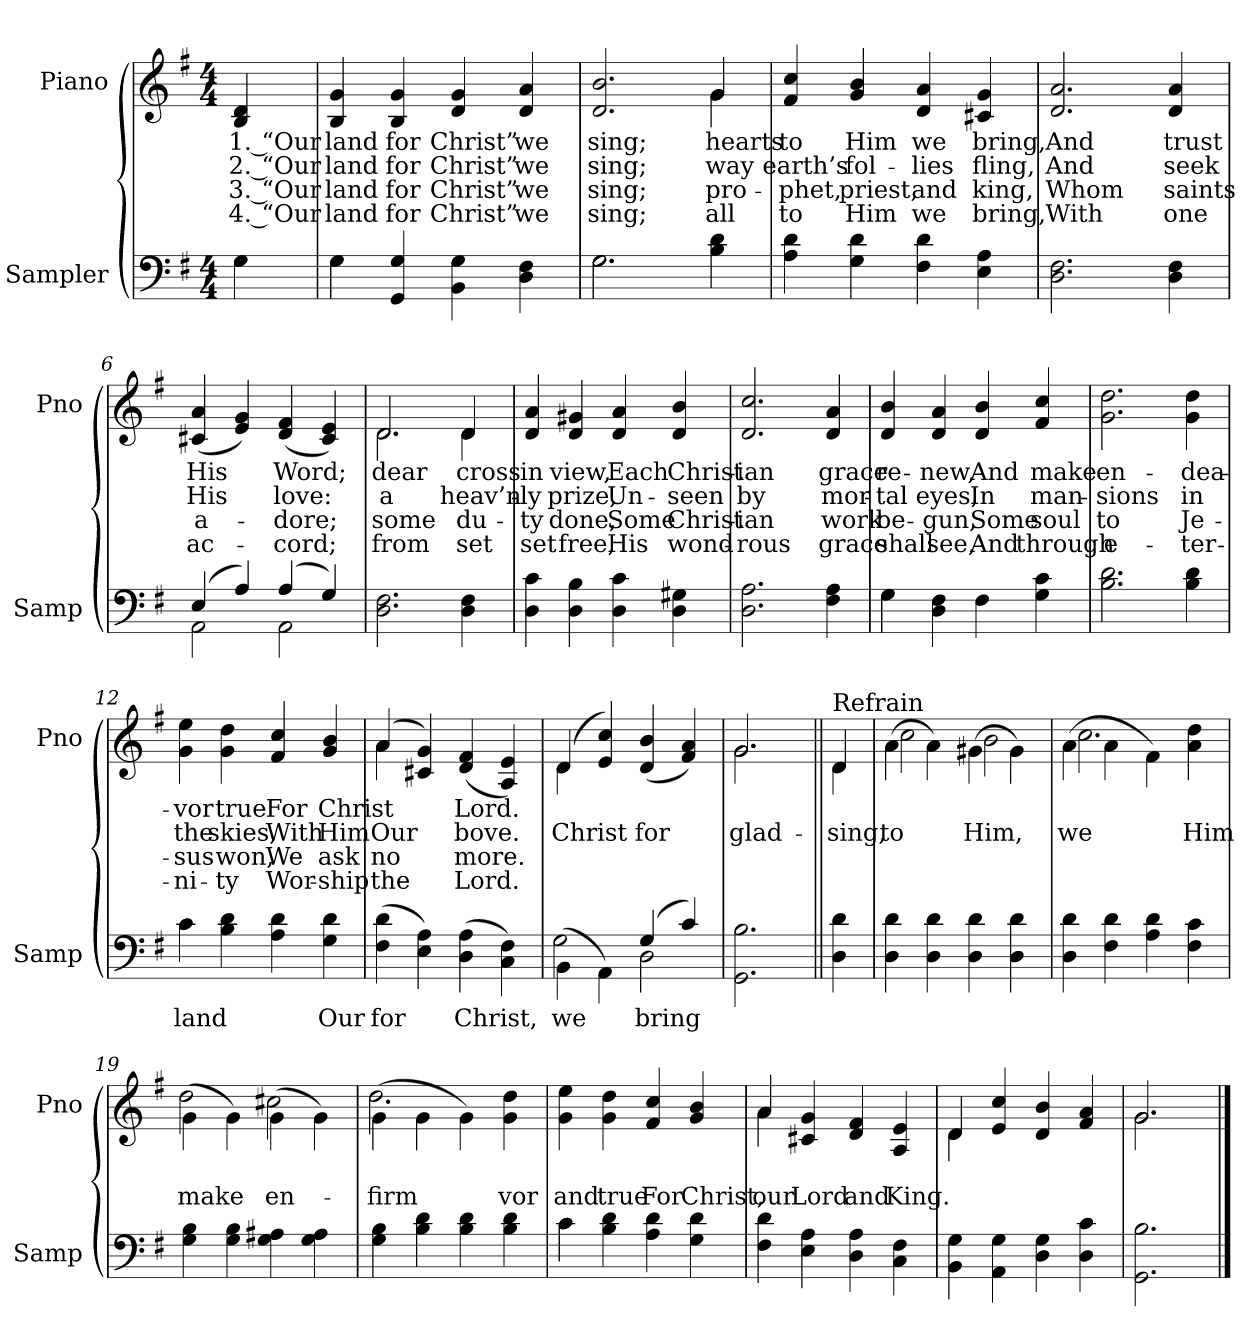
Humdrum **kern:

**kern	**text	**kern	**text	**text	**text	**text
*part2	*part2	*part1	*part1	*part1	*part1	*part1
*staff2	*staff2	*staff1	*staff1	*staff1	*staff1	*staff1
*I"Sampler	*	*I"Piano	*	*	*	*
*I'Samp	*	*I'Pno	*	*	*	*
*clefF4	*	*clefG2	*	*	*	*
*k[f#]	*	*k[f#]	*	*	*	*
*G:	*	*G:	*	*	*	*
*M4/4	*	*M4/4	*	*	*	*
=1	=1	=1	=1	=1	=1	=1
*^	*	*	*	*	*	*
4G\	4G	.	4B 4d	1. “Our	2. “Our	3. “Our	4. “Our
=2	=2	=2	=2	=2	=2	=2	=2
4G\	4G	.	4B 4g	land	land	land	land
4GG 4G	2.ryy	.	4B 4g	for	for	for	for
4BB 4G	.	.	4d 4g	Christ”	Christ”	Christ”	Christ”
4D 4F#	.	.	4d 4a	we	we	we	we
=3	=3	=3	=3	=3	=3	=3	=3
*	*	*	*^	*	*	*	*
2.G\	2.G	.	2.d 2.b	2.ryy	sing;	sing;	sing;	sing;
4B 4d	4ryy	.	4g/	4g	hearts	-way	pro-	all
*v	*v	*	*	*	*	*	*	*
*	*	*v	*v	*	*	*	*
=4	=4	=4	=4	=4	=4	=4
4A 4d	.	4f# 4cc	to	earth’s	-phet,	to
4G 4d	.	4g 4b	Him	fol-	priest,	Him
4F# 4d	.	4d 4a	we	-lies	and	we
4E 4A	.	4c#X 4g	bring,	fling,	king,	bring,
=5	=5	=5	=5	=5	=5	=5
2.D 2.F#	.	2.d 2.a	And	And	Whom	With
4D 4F#	.	4d 4a	trust	seek	saints	one
=6	=6	=6	=6	=6	=6	=6
*^	*	*	*	*	*	*
(4E/	2AA	.	(4c#X 4a	His	His	a-	ac-
4A/)	.	.	4e 4g)	.	.	.	.
(4A/	2AA	.	(4d 4f#	Word;	love:	-dore;	-cord;
4G/)	.	.	4c# 4e)	.	.	.	.
*v	*v	*	*	*	*	*	*
=7	=7	=7	=7	=7	=7	=7
*	*	*^	*	*	*	*
2.D 2.F#	.	2.d/	2.d	dear	a	some	from
4D 4F#	.	4d/	4d	cross	heav’n-	du-	set
*	*	*v	*v	*	*	*	*
=8	=8	=8	=8	=8	=8	=8
4D 4c	.	4d/ 4a/	in	-ly	-ty	set
4D 4B	.	4d/ 4g#X/	view,	prize,	done,	free,
4D 4c	.	4d/ 4a/	Each	Un-	Some	His
4D 4G#X	.	4d 4b	Christ-	-seen	Christ-	wond-
=9	=9	=9	=9	=9	=9	=9
2.D 2.A	.	2.d 2.cc	-ian	by	-ian	-rous
4F# 4A	.	4d 4a	grace	mor-	work	grace
=10	=10	=10	=10	=10	=10	=10
*^	*	*	*	*	*	*
4G\	4G	.	4d 4b	re-	-tal	be-	shall
4D 4F#	2.ryy	.	4d 4a	-new,	eyes,	-gun,	see,
4F#	.	.	4d 4b	And	In	Some	And
4G 4c	.	.	4f# 4cc	make	man-	soul	through
*v	*v	*	*	*	*	*	*
=11	=11	=11	=11	=11	=11	=11
2.B 2.d	.	2.g 2.dd	en-	-sions	to	e-
4B 4d	.	4g 4dd	-dea-	in	Je-	-ter-
=12	=12	=12	=12	=12	=12	=12
*^	*	*	*	*	*	*
4c\	4c	land	4g 4ee	-vor	the	-sus	-ni-
4B 4d	2.ryy	.	4g 4dd	true	skies,	won,	-ty
4A 4d	.	.	4f# 4cc	For	With	We	Wor-
4G 4d	.	Our	4g 4b	Christ	Him	ask	-ship
*v	*v	*	*	*	*	*	*
=13	=13	=13	=13	=13	=13	=13
*	*	*^	*	*	*	*
(4F# 4d	for	(4a/	4a	.	Our	no	the
4E 4A)	.	4c#X 4g)	2.ryy	.	.	.	.
(4D 4A	Christ,	(4d 4f#	.	Lord.	-bove.	more.	Lord.
4C 4F#)	.	4A 4e)	.	.	.	.	.
=14	=14	=14	=14	=14	=14	=14	=14
*^	*	*	*	*	*	*	*
(4BB\	2G	we	(4d/	4d	.	Christ	.	.
4AA\)	.	.	4e 4cc)	2.ryy	.	.	.	.
(4G/	2D	bring	(4d 4b	.	.	for	.	.
4c/)	.	.	4f# 4a)	.	.	.	.	.
*v	*v	*	*	*	*	*	*	*
=15	=15	=15	=15	=15	=15	=15	=15
2.GG 2.B	.	2.g/	2.g	.	glad-	.	.
=16||	=16||	=16||	=16||	=16||	=16||	=16||	=16||
!	!	!LO:TX:t=Refrain	!	!	!	!	!
4D 4d	.	4d/	4d	.	sing,	.	.
=17	=17	=17	=17	=17	=17	=17	=17
4D 4d	.	(4a\	2cc	.	to	.	.
4D 4d	.	4a\)	.	.	.	.	.
4D 4d	.	(4g#X\	2b	.	Him,	.	.
4D 4d	.	4g#\)	.	.	.	.	.
=18	=18	=18	=18	=18	=18	=18	=18
4D 4d	.	(4a\	2.cc	.	we	.	.
4F# 4d	.	4a\	.	.	.	.	.
4A 4d	.	4f#\)	.	.	.	.	.
4F# 4c	.	4a 4dd	4ryy	.	Him	.	.
=19	=19	=19	=19	=19	=19	=19	=19
4G 4B	.	(4g\	2dd	.	make	.	.
4G 4B	.	4g\)	.	.	.	.	.
4G 4A#X	.	(4g\	2cc#X	.	en-	.	.
4G 4A#	.	4g\)	.	.	.	.	.
=20	=20	=20	=20	=20	=20	=20	=20
4G 4B	.	(4g\	2.dd	.	firm	.	.
4B 4d	.	4g\	.	.	.	.	.
4B 4d	.	4g\)	.	.	.	.	.
4B 4d	.	4g 4dd	4ryy	.	-vor	.	.
*	*	*v	*v	*	*	*	*
=21	=21	=21	=21	=21	=21	=21
*^	*	*	*	*	*	*
4c\	4c	.	4g 4ee	.	and	.	.
4B 4d	2.ryy	.	4g 4dd	.	true	.	.
4A 4d	.	.	4f# 4cc	.	For	.	.
4G 4d	.	.	4g 4b	.	Christ,	.	.
*v	*v	*	*	*	*	*	*
=22	=22	=22	=22	=22	=22	=22
*	*	*^	*	*	*	*
4F# 4d	.	4a/	4a	.	our	.	.
4E 4A	.	4c#X 4g	2.ryy	.	Lord	.	.
4D 4A	.	4d 4f#	.	.	and	.	.
4C 4F#	.	4A 4e	.	.	King.	.	.
=23	=23	=23	=23	=23	=23	=23	=23
4BB 4G	.	4d/	4d	.	.	.	.
4AA 4G	.	4e 4cc	2.ryy	.	.	.	.
4D 4G	.	4d 4b	.	.	.	.	.
4D 4c	.	4f# 4a	.	.	.	.	.
=24	=24	=24	=24	=24	=24	=24	=24
2.GG 2.B	.	2.g/	2.g	.	.	.	.
*	*	*v	*v	*	*	*	*
==	==	==	==	==	==	==
*-	*-	*-	*-	*-	*-	*-
